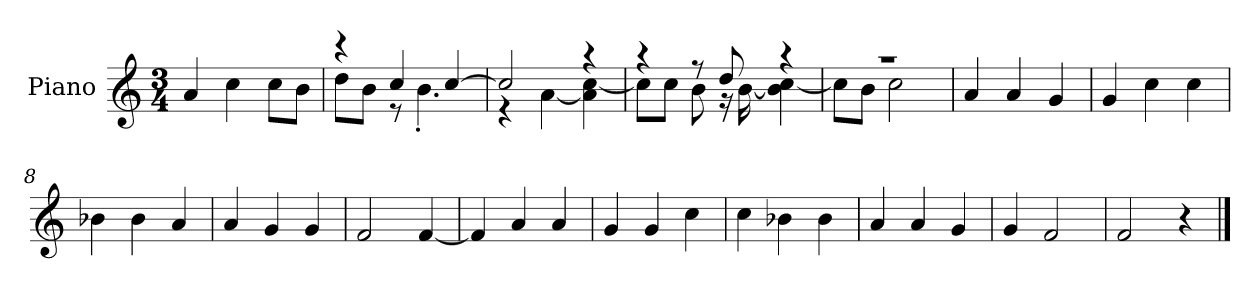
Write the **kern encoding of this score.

**kern
*part1
*staff1
*I"Piano
*I'P-no
*clefG2
*k[]
*M3/4
*MM178
=1
4a/
4cc\
8cc\L
8b\J
=2
*^
4r	8dd\L
.	8b\J
4cc/	8r
.	4.b'\
[4cc/	.
=3	=3
2cc/]	4r
.	[4a\
4r	4a\] [4cc\
=4	=4
4r	8cc\L]
.	8cc\J
8r	8b\
8dd/	16r
.	[16b\
4r	4b\] [4cc\
=5	=5
2.r	8cc\L]
.	8b\J
.	2cc\
*v	*v
=6
4a/
4a/
4g/
=7
4g/
4cc\
4cc\
=8
4b-X\
4b-\
4a/
=9
4a/
4g/
4g/
!!LO:LB:g=z
=10
2f/
[4f/
=11
4f/]
4a/
4a/
=12
4g/
4g/
4cc\
=13
4cc\
4b-X\
4b-\
=14
4a/
4a/
4g/
=15
4g/
2f/
=16
2f/
4r
==
*-
